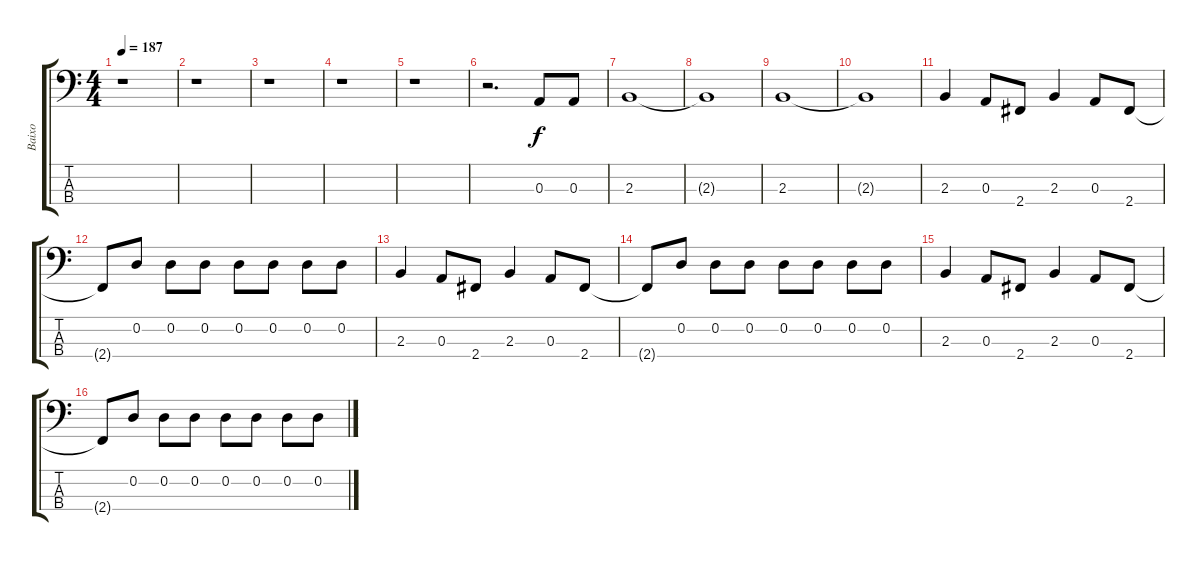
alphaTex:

\track ("Baixo" "Baixo") {instrument electricbassfinger}
\staff {score tabs}
\tuning (G2 D2 A1 E1) {hide}
\ts (4 4)
\tempo 187
\clef f4
\ks c
r.1{dy f instrument electricbassfinger} |
r.1 |
r.1 |
r.1 |
r.1 |
r.2{d} 0.3.8 0.3.8 |
2.3.1 |
2.3{t}.1 |
2.3.1 |
2.3{t}.1 |
2.3.4 0.3.8 2.4.8 2.3.4 0.3.8 2.4.8 |
2.4{t}.8 0.2.8 0.2.8 0.2.8 0.2.8 0.2.8 0.2.8 0.2.8 |
2.3.4 0.3.8 2.4.8 2.3.4 0.3.8 2.4.8 |
2.4{t}.8 0.2.8 0.2.8 0.2.8 0.2.8 0.2.8 0.2.8 0.2.8 |
2.3.4 0.3.8 2.4.8 2.3.4 0.3.8 2.4.8 |
2.4{t}.8 0.2.8 0.2.8 0.2.8 0.2.8 0.2.8 0.2.8 0.2.8
